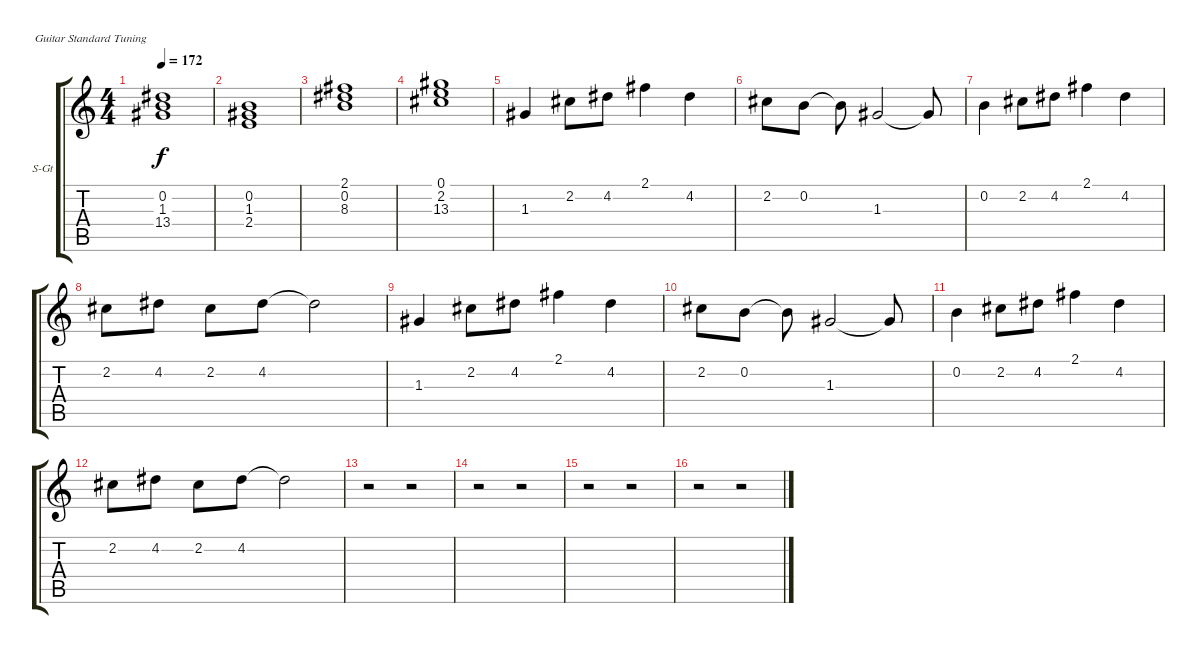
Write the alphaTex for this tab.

\bracketExtendMode groupsimilarinstruments
\firstSystemTrackNameOrientation horizontal
\otherSystemsTrackNameOrientation horizontal
\track ("Frederic Helmer" "S-Gt") {instrument stringensemble1}
\staff {score tabs}
\tuning (E4 B3 G3 D3 A2 E2)
\displaytranspose 12
\ts (4 4)
\tempo 172
\clef g2
\ks c
(0.2 1.3 13.4).1{dy f} |
(0.2 1.3 2.4).1 |
(2.1 0.2 8.3).1 |
(0.1 2.2 13.3).1 |
1.3.4 2.2.8 4.2.8 2.1.4 4.2.4 |
2.2.8 0.2.8 0.2{t}.8 1.3.2 1.3{t}.8 |
0.2.4 2.2.8 4.2.8 2.1.4 4.2.4 |
2.2.8 4.2.8 2.2.8 4.2.8 4.2{t}.2 |
1.3.4 2.2.8 4.2.8 2.1.4 4.2.4 |
2.2.8 0.2.8 0.2{t}.8 1.3.2 1.3{t}.8 |
0.2.4 2.2.8 4.2.8 2.1.4 4.2.4 |
2.2.8 4.2.8 2.2.8 4.2.8 4.2{t}.2 |
r.2 r.2 |
r.2 r.2 |
r.2 r.2 |
r.2 r.2
